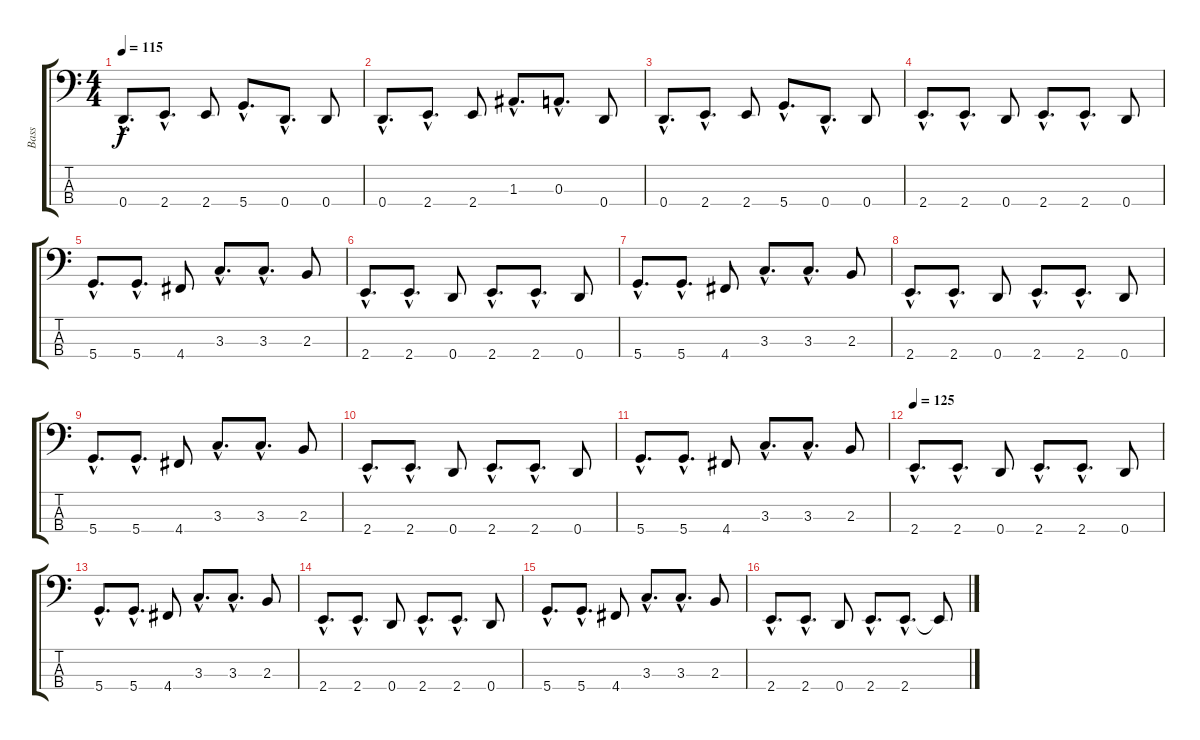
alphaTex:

\track ("Bass" "Bass") {instrument electricbassfinger}
\staff {score tabs}
\tuning (G2 D2 A1 D1) {hide}
\ts (4 4)
\tempo 115
\clef f4
\ks c
0.4{hac}.8{d dy f} 2.4{hac}.8{d} 2.4.8 5.4{hac}.8{d} 0.4{hac}.8{d} 0.4.8 |
0.4{hac}.8{d} 2.4{hac}.8{d} 2.4.8 1.3{hac}.8{d} 0.3{hac}.8{d} 0.4.8 |
0.4{hac}.8{d} 2.4{hac}.8{d} 2.4.8 5.4{hac}.8{d} 0.4{hac}.8{d} 0.4.8 |
2.4{hac}.8{d} 2.4{hac}.8{d} 0.4.8 2.4{hac}.8{d} 2.4{hac}.8{d} 0.4.8 |
5.4{hac}.8{d} 5.4{hac}.8{d} 4.4.8 3.3{hac}.8{d} 3.3{hac}.8{d} 2.3.8 |
2.4{hac}.8{d} 2.4{hac}.8{d} 0.4.8 2.4{hac}.8{d} 2.4{hac}.8{d} 0.4.8 |
5.4{hac}.8{d} 5.4{hac}.8{d} 4.4.8 3.3{hac}.8{d} 3.3{hac}.8{d} 2.3.8 |
2.4{hac}.8{d} 2.4{hac}.8{d} 0.4.8 2.4{hac}.8{d} 2.4{hac}.8{d} 0.4.8 |
5.4{hac}.8{d} 5.4{hac}.8{d} 4.4.8 3.3{hac}.8{d} 3.3{hac}.8{d} 2.3.8 |
2.4{hac}.8{d} 2.4{hac}.8{d} 0.4.8 2.4{hac}.8{d} 2.4{hac}.8{d} 0.4.8 |
5.4{hac}.8{d} 5.4{hac}.8{d} 4.4.8 3.3{hac}.8{d} 3.3{hac}.8{d} 2.3.8 |
\tempo 125
2.4{hac}.8{d} 2.4{hac}.8{d} 0.4.8 2.4{hac}.8{d} 2.4{hac}.8{d} 0.4.8 |
5.4{hac}.8{d} 5.4{hac}.8{d} 4.4.8 3.3{hac}.8{d} 3.3{hac}.8{d} 2.3.8 |
2.4{hac}.8{d} 2.4{hac}.8{d} 0.4.8 2.4{hac}.8{d} 2.4{hac}.8{d} 0.4.8 |
5.4{hac}.8{d} 5.4{hac}.8{d} 4.4.8 3.3{hac}.8{d} 3.3{hac}.8{d} 2.3.8 |
2.4{hac}.8{d} 2.4{hac}.8{d} 0.4.8 2.4{hac}.8{d} 2.4{hac}.8{d} 2.4{t}.8
